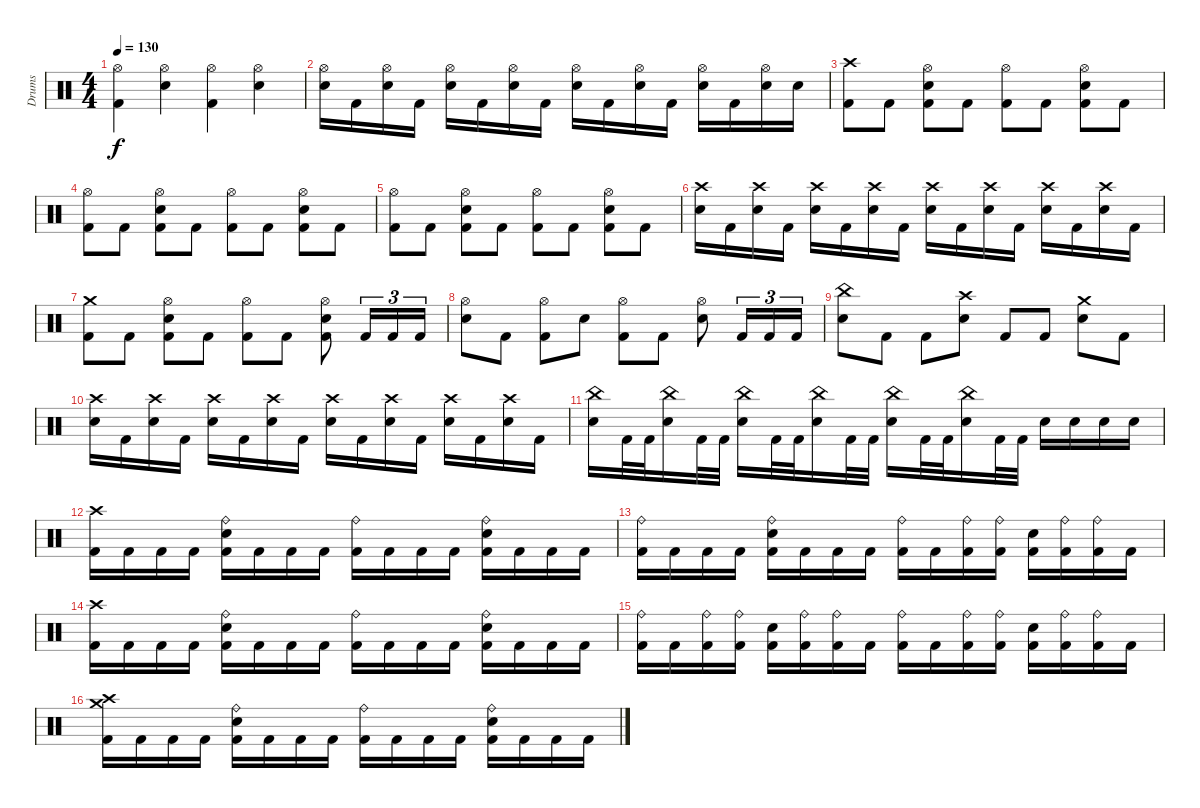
\track ("Drums" "Drums") {instrument percussion}
\staff {score}
\articulation defaults
\ts (4 4)
\tempo 130
\clef neutral
\ks c
("Hi-Hat (open)" "Kick (hit) 2").4{dy f} ("Hi-Hat (open)" "Electric Snare (hit)").4 ("Hi-Hat (open)" "Kick (hit) 2").4 ("Hi-Hat (open)" "Electric Snare (hit)").4 |
("Hi-Hat (open)" "Electric Snare (hit)").16 "Kick (hit) 2".16 ("Hi-Hat (open)" "Electric Snare (hit)").16 "Kick (hit) 2".16 ("Hi-Hat (open)" "Electric Snare (hit)").16 "Kick (hit) 2".16 ("Hi-Hat (open)" "Electric Snare (hit)").16 "Kick (hit) 2".16 ("Hi-Hat (open)" "Electric Snare (hit)").16 "Kick (hit) 2".16 ("Hi-Hat (open)" "Electric Snare (hit)").16 "Kick (hit) 2".16 ("Hi-Hat (open)" "Electric Snare (hit)").16 "Kick (hit) 2".16 ("Hi-Hat (open)" "Electric Snare (hit)").16 "Electric Snare (hit)".16 |
("Crash high (hit)" "Kick (hit) 2").8 "Kick (hit) 2".8 ("Hi-Hat (open)" "Electric Snare (hit)" "Kick (hit) 2").8 "Kick (hit) 2".8 ("Hi-Hat (open)" "Kick (hit) 2").8 "Kick (hit) 2".8 ("Hi-Hat (open)" "Electric Snare (hit)" "Kick (hit) 2").8 "Kick (hit) 2".8 |
("Hi-Hat (open)" "Kick (hit) 2").8 "Kick (hit) 2".8 ("Hi-Hat (open)" "Electric Snare (hit)" "Kick (hit) 2").8 "Kick (hit) 2".8 ("Hi-Hat (open)" "Kick (hit) 2").8 "Kick (hit) 2".8 ("Hi-Hat (open)" "Electric Snare (hit)" "Kick (hit) 2").8 "Kick (hit) 2".8 |
("Hi-Hat (open)" "Kick (hit) 2").8 "Kick (hit) 2".8 ("Hi-Hat (open)" "Electric Snare (hit)" "Kick (hit) 2").8 "Kick (hit) 2".8 ("Hi-Hat (open)" "Kick (hit) 2").8 "Kick (hit) 2".8 ("Hi-Hat (open)" "Electric Snare (hit)" "Kick (hit) 2").8 "Kick (hit) 2".8 |
("Crash high (hit)" "Electric Snare (hit)").16 "Kick (hit) 2".16 ("Crash high (hit)" "Electric Snare (hit)").16 "Kick (hit) 2".16 ("Crash high (hit)" "Electric Snare (hit)").16 "Kick (hit) 2".16 ("Crash high (hit)" "Electric Snare (hit)").16 "Kick (hit) 2".16 ("Crash high (hit)" "Electric Snare (hit)").16 "Kick (hit) 2".16 ("Crash high (hit)" "Electric Snare (hit)").16 "Kick (hit) 2".16 ("Crash high (hit)" "Electric Snare (hit)").16 "Kick (hit) 2".16 ("Crash high (hit)" "Electric Snare (hit)").16 "Kick (hit) 2".16 |
("Crash medium (hit)" "Kick (hit) 2").8 "Kick (hit) 2".8 ("Hi-Hat (open)" "Electric Snare (hit)" "Kick (hit) 2").8 "Kick (hit) 2".8 ("Hi-Hat (open)" "Kick (hit) 2").8 "Kick (hit) 2".8 ("Hi-Hat (open)" "Electric Snare (hit)" "Kick (hit) 2").8 "Kick (hit) 2".16{tu (3 2)} "Kick (hit) 2".16{tu (3 2)} "Kick (hit) 2".16{tu (3 2)} |
("Hi-Hat (open)" "Electric Snare (hit)").8 "Kick (hit) 2".8 ("Hi-Hat (open)" "Kick (hit) 2").8 "Electric Snare (hit)".8 ("Hi-Hat (open)" "Kick (hit) 2").8 "Kick (hit) 2".8 ("Hi-Hat (open)" "Electric Snare (hit)").8 "Kick (hit) 2".16{tu (3 2)} "Kick (hit) 2".16{tu (3 2)} "Kick (hit) 2".16{tu (3 2)} |
("China (hit)" "Electric Snare (hit)").8 "Kick (hit) 2".8 "Kick (hit) 2".8 ("Crash high (hit)" "Electric Snare (hit)").8 "Kick (hit) 2".8 "Kick (hit) 2".8 ("Crash medium (hit)" "Electric Snare (hit)").8 "Kick (hit) 2".8 |
("Crash high (hit)" "Electric Snare (hit)").16 "Kick (hit) 2".16 ("Crash high (hit)" "Electric Snare (hit)").16 "Kick (hit) 2".16 ("Crash high (hit)" "Electric Snare (hit)").16 "Kick (hit) 2".16 ("Crash high (hit)" "Electric Snare (hit)").16 "Kick (hit) 2".16 ("Crash high (hit)" "Electric Snare (hit)").16 "Kick (hit) 2".16 ("Crash high (hit)" "Electric Snare (hit)").16 "Kick (hit) 2".16 ("Crash high (hit)" "Electric Snare (hit)").16 "Kick (hit) 2".16 ("Crash high (hit)" "Electric Snare (hit)").16 "Kick (hit) 2".16 |
("China (hit)" "Electric Snare (hit)").16 "Kick (hit) 2".32 "Kick (hit) 2".32 ("China (hit)" "Electric Snare (hit)").16 "Kick (hit) 2".32 "Kick (hit) 2".32 ("China (hit)" "Electric Snare (hit)").16 "Kick (hit) 2".32 "Kick (hit) 2".32 ("China (hit)" "Electric Snare (hit)").16 "Kick (hit) 2".32 "Kick (hit) 2".32 ("China (hit)" "Electric Snare (hit)").16 "Kick (hit) 2".32 "Kick (hit) 2".32 ("China (hit)" "Electric Snare (hit)").16 "Kick (hit) 2".32 "Kick (hit) 2".32 "Electric Snare (hit)".16 "Electric Snare (hit)".16 "Electric Snare (hit)".16 "Electric Snare (hit)".16 |
("Crash high (hit)" "Kick (hit) 2").16 "Kick (hit) 2".16 "Kick (hit) 2".16 "Kick (hit) 2".16 ("Ride (bell)" "Electric Snare (hit)" "Kick (hit) 2").16 "Kick (hit) 2".16 "Kick (hit) 2".16 "Kick (hit) 2".16 ("Ride (bell)" "Kick (hit) 2").16 "Kick (hit) 2".16 "Kick (hit) 2".16 "Kick (hit) 2".16 ("Ride (bell)" "Electric Snare (hit)" "Kick (hit) 2").16 "Kick (hit) 2".16 "Kick (hit) 2".16 "Kick (hit) 2".16 |
("Ride (bell)" "Kick (hit) 2").16 "Kick (hit) 2".16 "Kick (hit) 2".16 "Kick (hit) 2".16 ("Ride (bell)" "Electric Snare (hit)" "Kick (hit) 2").16 "Kick (hit) 2".16 "Kick (hit) 2".16 "Kick (hit) 2".16 ("Ride (bell)" "Kick (hit) 2").16 "Kick (hit) 2".16 ("Ride (bell)" "Kick (hit) 2").16 ("Ride (bell)" "Kick (hit) 2").16 ("Electric Snare (hit)" "Kick (hit) 2").16 ("Ride (bell)" "Kick (hit) 2").16 ("Ride (bell)" "Kick (hit) 2").16 "Kick (hit) 2".16 |
("Crash high (hit)" "Kick (hit) 2").16 "Kick (hit) 2".16 "Kick (hit) 2".16 "Kick (hit) 2".16 ("Ride (bell)" "Electric Snare (hit)" "Kick (hit) 2").16 "Kick (hit) 2".16 "Kick (hit) 2".16 "Kick (hit) 2".16 ("Ride (bell)" "Kick (hit) 2").16 "Kick (hit) 2".16 "Kick (hit) 2".16 "Kick (hit) 2".16 ("Ride (bell)" "Electric Snare (hit)" "Kick (hit) 2").16 "Kick (hit) 2".16 "Kick (hit) 2".16 "Kick (hit) 2".16 |
("Ride (bell)" "Kick (hit) 2").16 "Kick (hit) 2".16 ("Ride (bell)" "Kick (hit) 2").16 ("Ride (bell)" "Kick (hit) 2").16 ("Electric Snare (hit)" "Kick (hit) 2").16 ("Ride (bell)" "Kick (hit) 2").16 ("Ride (bell)" "Kick (hit) 2").16 "Kick (hit) 2".16 ("Ride (bell)" "Kick (hit) 2").16 "Kick (hit) 2".16 ("Ride (bell)" "Kick (hit) 2").16 ("Ride (bell)" "Kick (hit) 2").16 ("Electric Snare (hit)" "Kick (hit) 2").16 ("Ride (bell)" "Kick (hit) 2").16 ("Ride (bell)" "Kick (hit) 2").16 "Kick (hit) 2".16 |
("Crash medium (hit)" "Crash high (hit)" "Kick (hit) 2").16 "Kick (hit) 2".16 "Kick (hit) 2".16 "Kick (hit) 2".16 ("Ride (bell)" "Electric Snare (hit)" "Kick (hit) 2").16 "Kick (hit) 2".16 "Kick (hit) 2".16 "Kick (hit) 2".16 ("Ride (bell)" "Kick (hit) 2").16 "Kick (hit) 2".16 "Kick (hit) 2".16 "Kick (hit) 2".16 ("Ride (bell)" "Electric Snare (hit)" "Kick (hit) 2").16 "Kick (hit) 2".16 "Kick (hit) 2".16 "Kick (hit) 2".16
